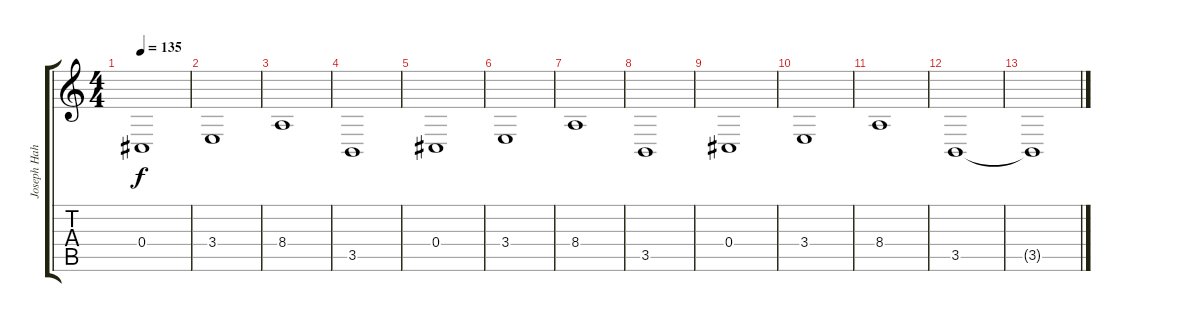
\track ("Joseph Hahn (Sampler 2)" "Joseph Hah") {instrument stringensemble1}
\staff {score tabs}
\tuning (Eb4 Bb3 Gb3 Db3 Ab2 Db2) {hide}
\ts (4 4)
\tempo 135
\clef g2
\ks c
0.4.1{dy f} |
3.4.1 |
8.4.1 |
3.5.1 |
0.4.1 |
3.4.1 |
8.4.1 |
3.5.1 |
0.4.1 |
3.4.1 |
8.4.1 |
3.5.1 |
3.5{t}.1
